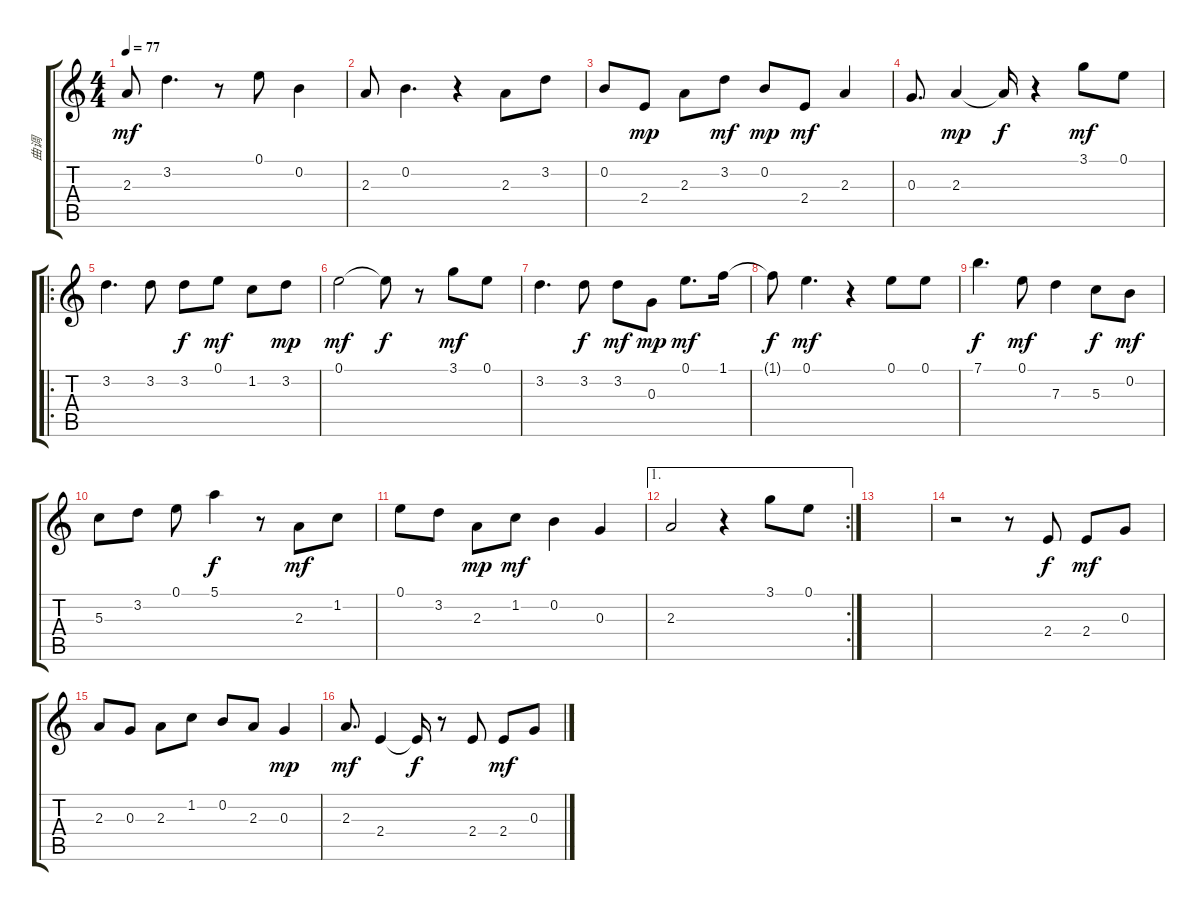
\track ("曲调" "曲调") {instrument acousticguitarnylon}
\staff {score tabs}
\tuning (E4 B3 G3 D3 A2 E2) {hide}
\ts (4 4)
\tempo 77
\clef g2
\ks c
2.3.8{dy mf} 3.2.4{d} r.8 0.1.8 0.2.4 |
2.3.8 0.2.4{d} r.4 2.3.8 3.2.8 |
0.2.8 2.4.8{dy mp} 2.3.8 3.2.8{dy mf} 0.2.8{dy mp} 2.4.8{dy mf} 2.3.4 |
0.3.8{d} 2.3.4{dy mp} 2.3{t}.16{dy f} r.4 3.1.8{dy mf} 0.1.8 |
\ro
3.2.4{d} 3.2.8 3.2.8{dy f} 0.1.8{dy mf} 1.2.8 3.2.8{dy mp} |
0.1.2{dy mf} 0.1{t}.8{dy f} r.8 3.1.8{dy mf} 0.1.8 |
3.2.4{d} 3.2.8{dy f} 3.2.8{dy mf} 0.3.8{dy mp} 0.1.8{d dy mf} 1.1.16 |
1.1{t}.8{dy f} 0.1.4{d dy mf} r.4 0.1.8 0.1.8 |
7.1.4{d dy f} 0.1.8{dy mf} 7.3.4 5.3.8{dy f} 0.2.8{dy mf} |
5.3.8 3.2.8 0.1.8 5.1.4{dy f} r.8 2.3.8{dy mf} 1.2.8 |
0.1.8 3.2.8 2.3.8{dy mp} 1.2.8{dy mf} 0.2.4 0.3.4 |
\ae 1
\rc 2
2.3.2 r.4 3.1.8 0.1.8 |
|
r.2 r.8 2.4.8{dy f} 2.4.8{dy mf} 0.3.8 |
2.3.8 0.3.8 2.3.8 1.2.8 0.2.8 2.3.8 0.3.4{dy mp} |
2.3.8{d dy mf} 2.4.4 2.4{t}.16{dy f} r.8 2.4.8 2.4.8{dy mf} 0.3.8
